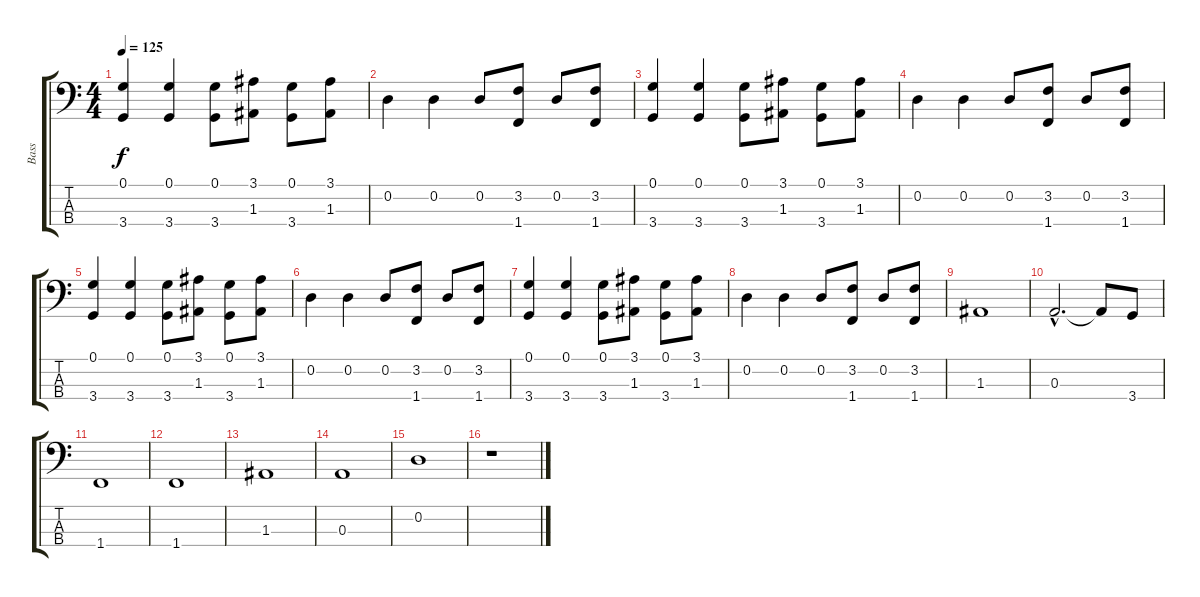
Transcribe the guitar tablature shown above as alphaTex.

\track ("Bass" "Bass") {instrument electricbassfinger}
\staff {score tabs}
\tuning (G2 D2 A1 E1) {hide}
\ts (4 4)
\tempo 125
\clef f4
\ks c
(0.1 3.4).4{dy f} (0.1 3.4).4 (0.1 3.4).8 (3.1 1.3).8 (0.1 3.4).8 (3.1 1.3).8 |
0.2.4 0.2.4 0.2.8 (3.2 1.4).8 0.2.8 (3.2 1.4).8 |
(0.1 3.4).4 (0.1 3.4).4 (0.1 3.4).8 (3.1 1.3).8 (0.1 3.4).8 (3.1 1.3).8 |
0.2.4 0.2.4 0.2.8 (3.2 1.4).8 0.2.8 (3.2 1.4).8 |
(0.1 3.4).4 (0.1 3.4).4 (0.1 3.4).8 (3.1 1.3).8 (0.1 3.4).8 (3.1 1.3).8 |
0.2.4 0.2.4 0.2.8 (3.2 1.4).8 0.2.8 (3.2 1.4).8 |
(0.1 3.4).4 (0.1 3.4).4 (0.1 3.4).8 (3.1 1.3).8 (0.1 3.4).8 (3.1 1.3).8 |
0.2.4 0.2.4 0.2.8 (3.2 1.4).8 0.2.8 (3.2 1.4).8 |
1.3.1 |
0.3{hac}.2{d} 0.3{t}.8 3.4.8 |
1.4.1 |
1.4.1 |
1.3.1 |
0.3.1 |
0.2.1 |
r.1
